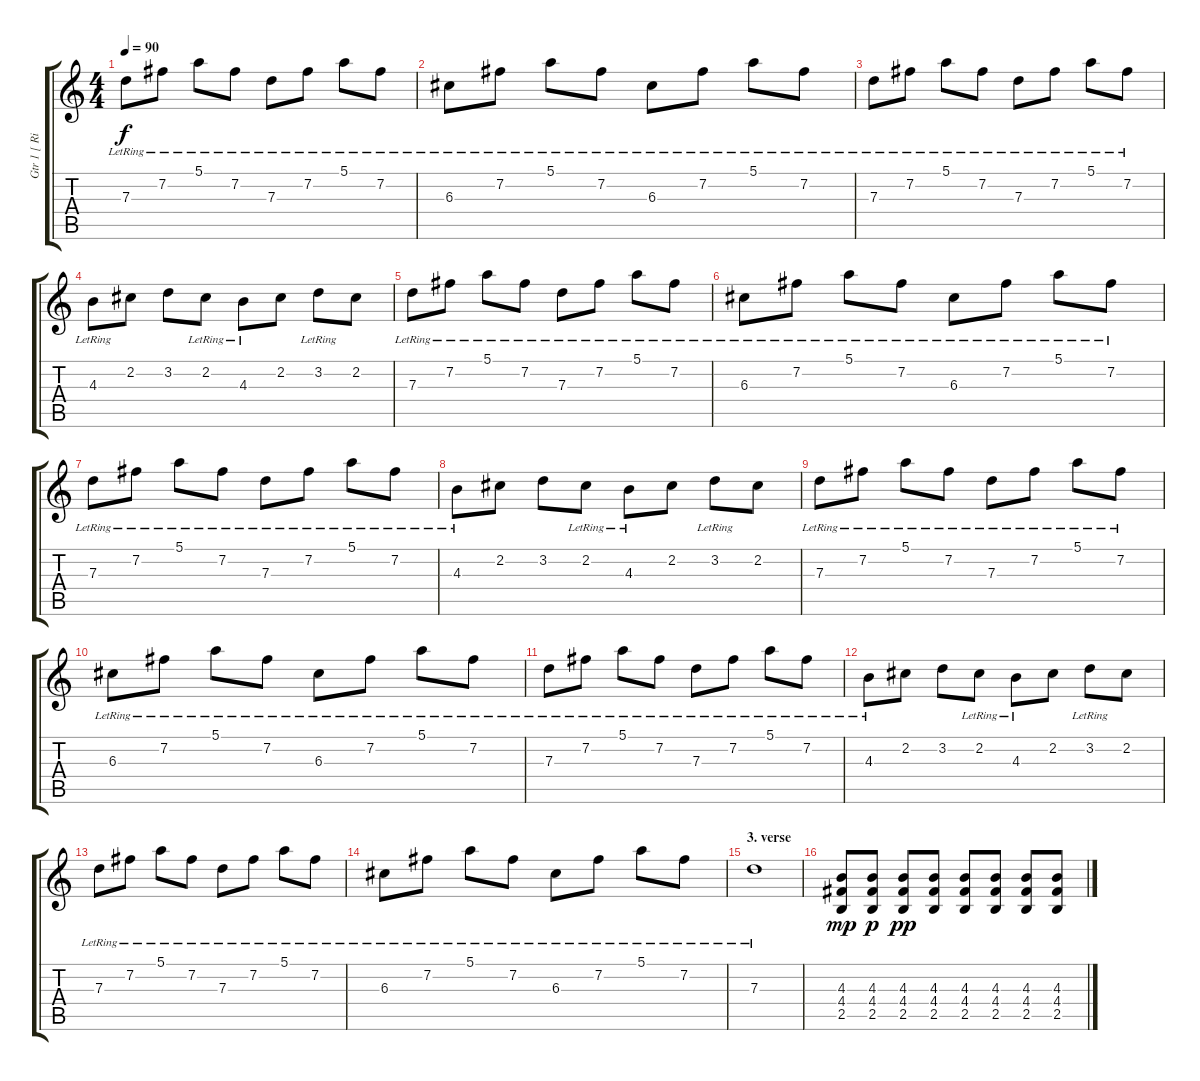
\track ("Gtr 1 [ Richard Kruspe ]" "Gtr 1 [ Ri") {instrument electricguitarmuted}
\staff {score tabs}
\tuning (E4 B3 G3 D3 A2 E2) {hide}
\ts (4 4)
\tempo 90
\clef g2
\ks c
7.3{lr}.8{dy f} 7.2{lr}.8 5.1{lr}.8 7.2{lr}.8 7.3{lr}.8 7.2{lr}.8 5.1{lr}.8 7.2{lr}.8 |
6.3{lr}.8 7.2{lr}.8 5.1{lr}.8 7.2{lr}.8 6.3{lr}.8 7.2{lr}.8 5.1{lr}.8 7.2{lr}.8 |
7.3{lr}.8 7.2{lr}.8 5.1{lr}.8 7.2{lr}.8 7.3{lr}.8 7.2{lr}.8 5.1{lr}.8 7.2{lr}.8 |
4.3{lr}.8 2.2.8 3.2.8 2.2{lr}.8 4.3{lr}.8 2.2.8 3.2{lr}.8 2.2.8 |
7.3{lr}.8 7.2{lr}.8 5.1{lr}.8 7.2{lr}.8 7.3{lr}.8 7.2{lr}.8 5.1{lr}.8 7.2{lr}.8 |
6.3{lr}.8 7.2{lr}.8 5.1{lr}.8 7.2{lr}.8 6.3{lr}.8 7.2{lr}.8 5.1{lr}.8 7.2{lr}.8 |
7.3{lr}.8 7.2{lr}.8 5.1{lr}.8 7.2{lr}.8 7.3{lr}.8 7.2{lr}.8 5.1{lr}.8 7.2{lr}.8 |
4.3{lr}.8 2.2.8 3.2.8 2.2{lr}.8 4.3{lr}.8 2.2.8 3.2{lr}.8 2.2.8 |
7.3{lr}.8 7.2{lr}.8 5.1{lr}.8 7.2{lr}.8 7.3{lr}.8 7.2{lr}.8 5.1{lr}.8 7.2{lr}.8 |
6.3{lr}.8 7.2{lr}.8 5.1{lr}.8 7.2{lr}.8 6.3{lr}.8 7.2{lr}.8 5.1{lr}.8 7.2{lr}.8 |
7.3{lr}.8 7.2{lr}.8 5.1{lr}.8 7.2{lr}.8 7.3{lr}.8 7.2{lr}.8 5.1{lr}.8 7.2{lr}.8 |
4.3{lr}.8 2.2.8 3.2.8 2.2{lr}.8 4.3{lr}.8 2.2.8 3.2{lr}.8 2.2.8 |
7.3{lr}.8 7.2{lr}.8 5.1{lr}.8 7.2{lr}.8 7.3{lr}.8 7.2{lr}.8 5.1{lr}.8 7.2{lr}.8 |
6.3{lr}.8 7.2{lr}.8 5.1{lr}.8 7.2{lr}.8 6.3{lr}.8 7.2{lr}.8 5.1{lr}.8 7.2{lr}.8 |
\section ("" "3. verse")
7.3{lr}.1 |
(4.3 4.4 2.5).8{dy mp} (4.3 4.4 2.5).8{dy p} (4.3 4.4 2.5).8{dy pp} (4.3 4.4 2.5).8 (4.3 4.4 2.5).8 (4.3 4.4 2.5).8 (4.3 4.4 2.5).8 (4.3 4.4 2.5).8
